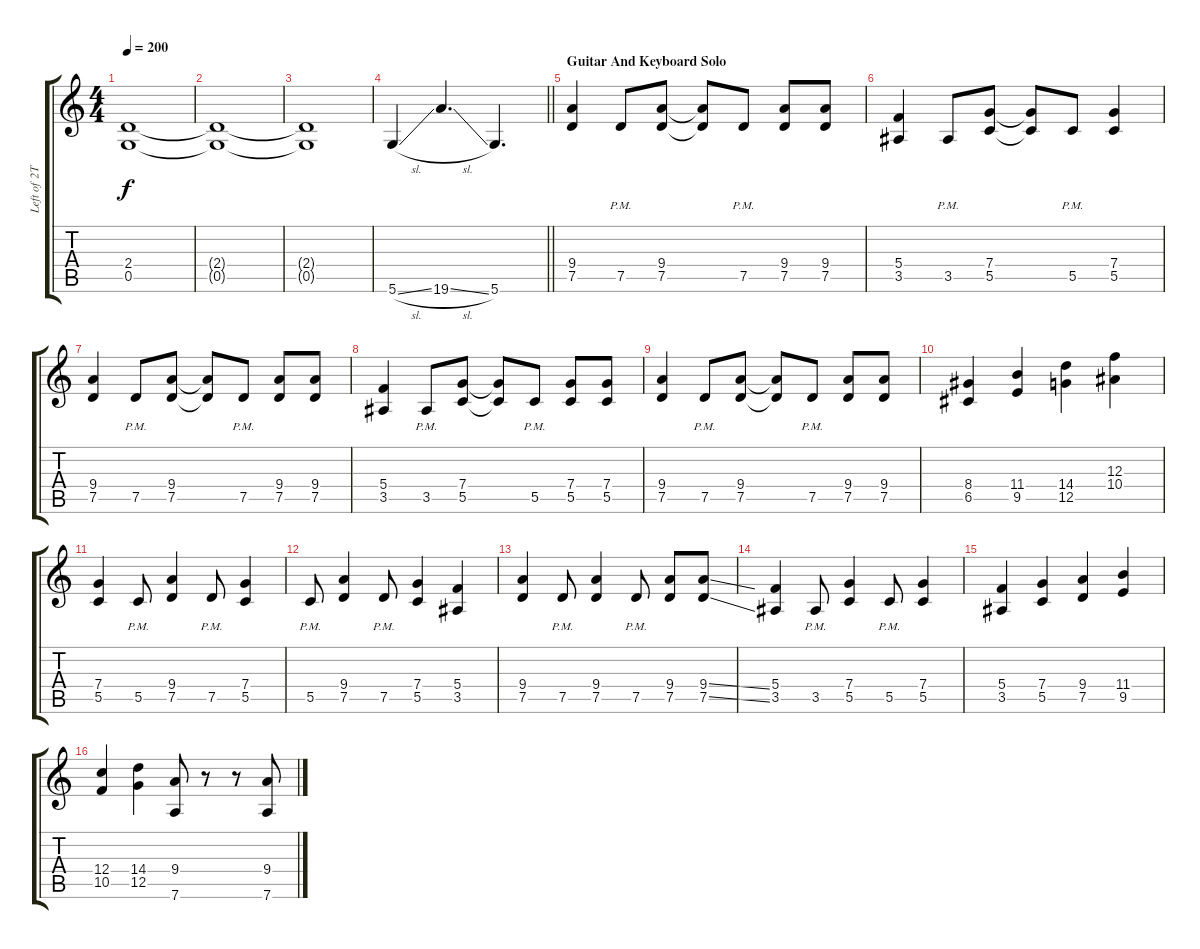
\track ("Left of 2TW" "Left of 2T") {mute instrument distortionguitar}
\staff {score tabs}
\tuning (D4 A3 F3 C3 G2 D2) {hide}
\ts (4 4)
\tempo 200
\clef g2
\ks c
(2.4{t} 0.5{t}).1{dy f} |
(2.4{t} 0.5{t}).1 |
(2.4{t} 0.5{t}).1 |
\barLineRight lightlight
5.6{sl}.4 19.6{sl}.4{d} 5.6.4{d} |
\section ("" "Guitar And Keyboard Solo")
(9.4 7.5).4 7.5{pm}.8 (9.4 7.5).8 (9.4{t} 7.5{t}).8 7.5{pm}.8 (9.4 7.5).8 (9.4 7.5).8 |
(5.4 3.5).4 3.5{pm}.8 (7.4 5.5).8 (7.4{t} 5.5{t}).8 5.5{pm}.8 (7.4 5.5).4 |
(9.4 7.5).4 7.5{pm}.8 (9.4 7.5).8 (9.4{t} 7.5{t}).8 7.5{pm}.8 (9.4 7.5).8 (9.4 7.5).8 |
(5.4 3.5).4 3.5{pm}.8 (7.4 5.5).8 (7.4{t} 5.5{t}).8 5.5{pm}.8 (7.4 5.5).8 (7.4 5.5).8 |
(9.4 7.5).4 7.5{pm}.8 (9.4 7.5).8 (9.4{t} 7.5{t}).8 7.5{pm}.8 (9.4 7.5).8 (9.4 7.5).8 |
(8.4 6.5).4 (11.4 9.5).4 (14.4 12.5).4 (12.3 10.4).4 |
(7.4 5.5).4 5.5{pm}.8 (9.4 7.5).4 7.5{pm}.8 (7.4 5.5).4 |
5.5{pm}.8 (9.4 7.5).4 7.5{pm}.8 (7.4 5.5).4 (5.4 3.5).4 |
(9.4 7.5).4 7.5{pm}.8 (9.4 7.5).4 7.5{pm}.8 (9.4 7.5).8 (9.4{ss} 7.5{ss}).8 |
(5.4 3.5).4 3.5{pm}.8 (7.4 5.5).4 5.5{pm}.8 (7.4 5.5).4 |
(5.4 3.5).4 (7.4 5.5).4 (9.4 7.5).4 (11.4 9.5).4 |
(12.4 10.5).4 (14.4 12.5).4 (9.4 7.6).8 r.8 r.8 (9.4 7.6).8
